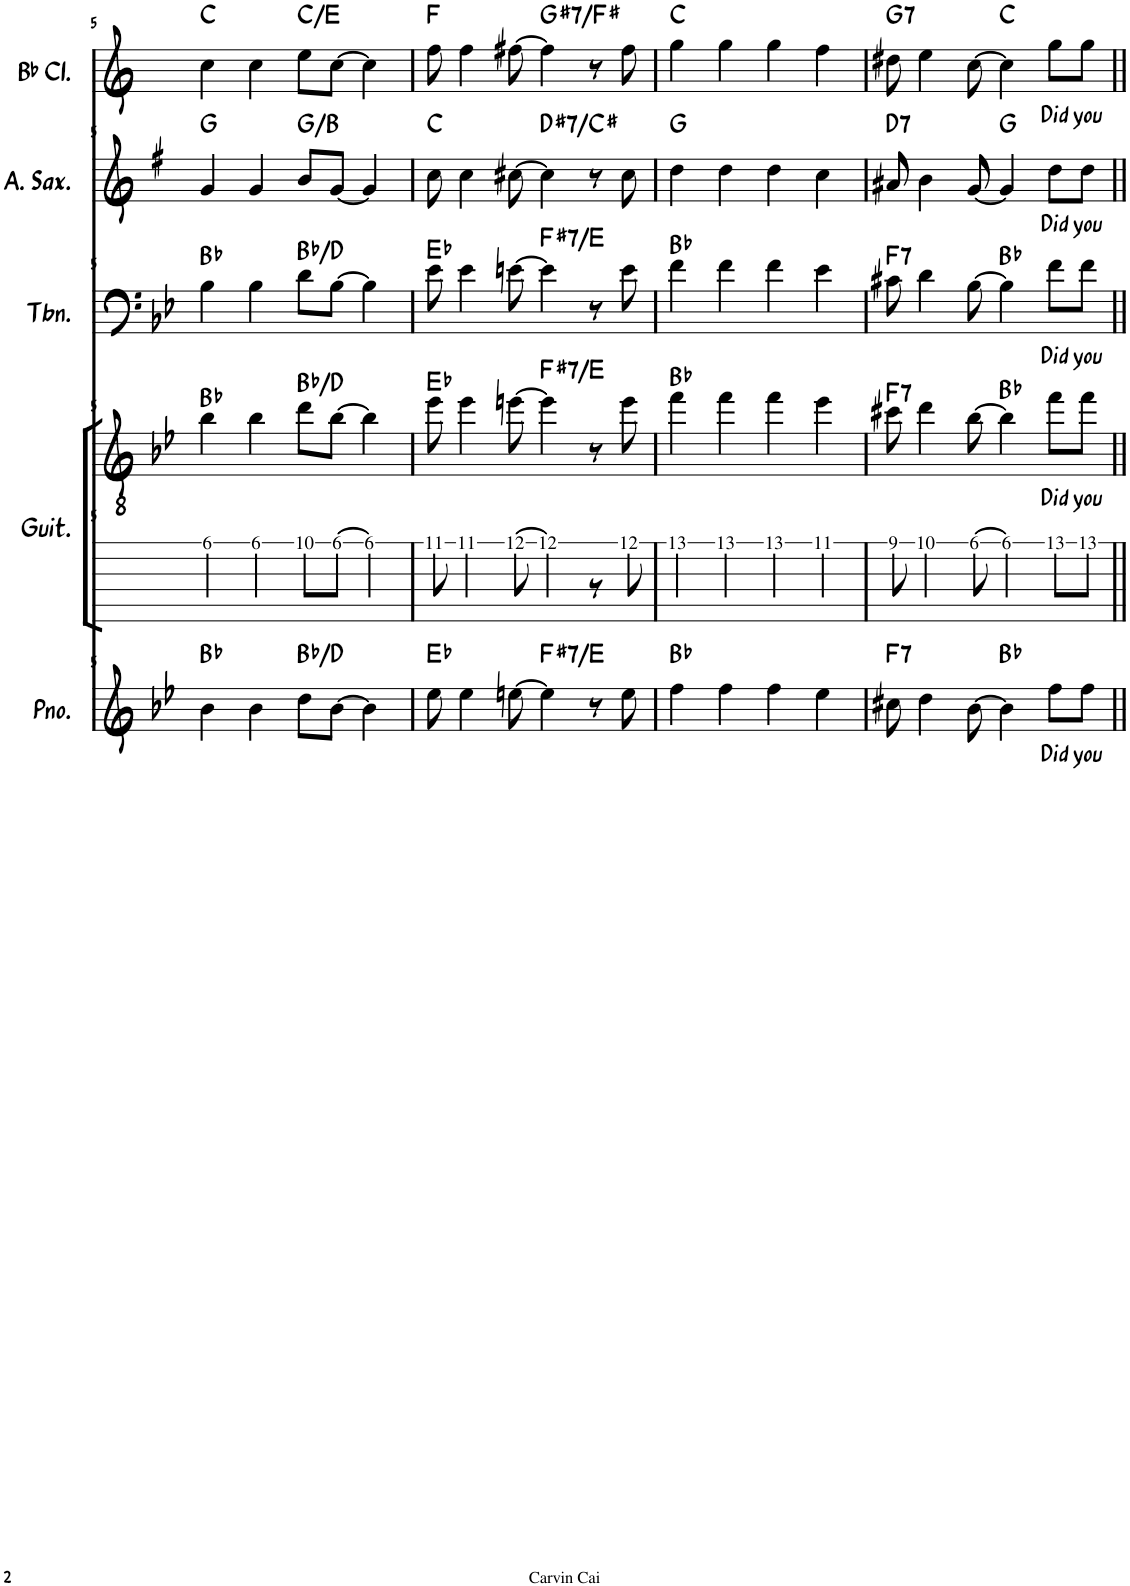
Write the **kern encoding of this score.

**kern	**text	**harte	**kern	**kern	**text	**harte	**kern	**text	**harte	**kern	**text	**harte	**kern	**text	**harte
*part5	*part5	*part5	*part4	*part4	*part4	*part4	*part3	*part3	*part3	*part2	*part2	*part2	*part1	*part1	*part1
*staff6	*staff6	*	*staff5	*staff4	*staff4	*	*staff3	*staff3	*	*staff2	*staff2	*	*staff1	*staff1	*
*I"钢琴	*	*	*I"原音吉他	*	*	*	*I"长号	*	*	*I"中音萨克斯	*	*	*I"降B调单簧管	*	*
!!LO:PB:g=z
*clefG2	*	*	*	*clefGv2	*	*	*clefF4	*	*	*clefG2	*	*	*clefG2	*	*
*	*	*	*	*	*	*	*	*	*	*Trd5c9	*	*	*Trd1c2	*	*
*k[b-e-]	*	*	*k[b-e-]	*k[b-e-]	*	*	*k[b-e-]	*	*	*k[f#]	*	*	*k[]	*	*
*M4/4	*	*	*M4/4	*M4/4	*	*	*M4/4	*	*	*M4/4	*	*	*M4/4	*	*
=5	=5	=5	=5	=5	=5	=5	=5	=5	=5	=5	=5	=5	=5	=5	=5
4b-\	.	Bb:maj	4b-\	4b-\	.	Bb:maj	4B-\	.	Bb:maj	4g/	.	G:maj	4cc\	.	C:maj
4b-\	.	.	4b-\	4b-\	.	.	4B-\	.	.	4g/	.	.	4cc\	.	.
8dd\L	.	Bb:maj/3	8dd\L	8dd\L	.	Bb:maj/3	8d\L	.	Bb:maj/3	8b/L	.	G:maj/3	8ee\L	.	C:maj/3
[8b-\J	.	.	[8b-\J	[8b-\J	.	.	[8B-\J	.	.	[8g/J	.	.	[8cc\J	.	.
4b-\]	.	.	4b-\]	4b-\]	.	.	4B-\]	.	.	4g/]	.	.	4cc\]	.	.
=6	=6	=6	=6	=6	=6	=6	=6	=6	=6	=6	=6	=6	=6	=6	=6
8ee-\	.	Eb:maj	8ee-\	8ee-\	.	Eb:maj	8e-\	.	Eb:maj	8cc\	.	C:maj	8ff\	.	F:maj
4ee-\	.	.	4ee-\	4ee-\	.	.	4e-\	.	.	4cc\	.	.	4ff\	.	.
[8een\	.	.	[8een\	[8een\	.	.	[8en\	.	.	[8cc#X\	.	.	[8ff#X\	.	.
!	!	!LO:H:kt=7	!	!	!	!LO:H:kt=7	!	!	!LO:H:kt=7	!	!	!LO:H:kt=7	!	!	!LO:H:kt=7
4ee\]	.	F#:7/b7	4ee\]	4ee\]	.	F#:7/b7	4e\]	.	F#:7/b7	4cc#\]	.	D#:7/b7	4ff#\]	.	G#:7/b7
8r	.	.	8r	8r	.	.	8r	.	.	8r	.	.	8r	.	.
8ee\	.	.	8ee\	8ee\	.	.	8e\	.	.	8cc#\	.	.	8ff#\	.	.
=7	=7	=7	=7	=7	=7	=7	=7	=7	=7	=7	=7	=7	=7	=7	=7
4ff\	.	Bb:maj	4ff\	4ff\	.	Bb:maj	4f\	.	Bb:maj	4dd\	.	G:maj	4gg\	.	C:maj
4ff\	.	.	4ff\	4ff\	.	.	4f\	.	.	4dd\	.	.	4gg\	.	.
4ff\	.	.	4ff\	4ff\	.	.	4f\	.	.	4dd\	.	.	4gg\	.	.
4ee-\	.	.	4ee-\	4ee-\	.	.	4e-\	.	.	4cc\	.	.	4ff\	.	.
=8	=8	=8	=8	=8	=8	=8	=8	=8	=8	=8	=8	=8	=8	=8	=8
!	!	!LO:H:kt=7	!	!	!	!LO:H:kt=7	!	!	!LO:H:kt=7	!	!	!LO:H:kt=7	!	!	!LO:H:kt=7
8cc#X\	.	F:7	8cc#X\	8cc#X\	.	F:7	8c#X\	.	F:7	8a#X/	.	D:7	8dd#X\	.	G:7
4dd\	.	.	4dd\	4dd\	.	.	4d\	.	.	4b\	.	.	4ee\	.	.
[8b-\	.	.	[8b-\	[8b-\	.	.	[8B-\	.	.	[8g/	.	.	[8cc\	.	.
4b-\]	.	Bb:maj	4b-\]	4b-\]	.	Bb:maj	4B-\]	.	Bb:maj	4g/]	.	G:maj	4cc\]	.	C:maj
!	!LO:LY:b	!	!	!	!LO:LY:b	!	!	!LO:LY:b	!	!	!LO:LY:b	!	!	!LO:LY:b	!
8ff\L	Did	.	8ff\L	8ff\L	Did	.	8f\L	Did	.	8dd\L	Did	.	8gg\L	Did	.
!	!LO:LY:b	!	!	!	!LO:LY:b	!	!	!LO:LY:b	!	!	!LO:LY:b	!	!	!LO:LY:b	!
8ff\J	you	.	8ff\J	8ff\J	you	.	8f\J	you	.	8dd\J	you	.	8gg\J	you	.
=||	=||	=||	=||	=||	=||	=||	=||	=||	=||	=||	=||	=||	=||	=||	=||
*-	*-	*-	*-	*-	*-	*-	*-	*-	*-	*-	*-	*-	*-	*-	*-
